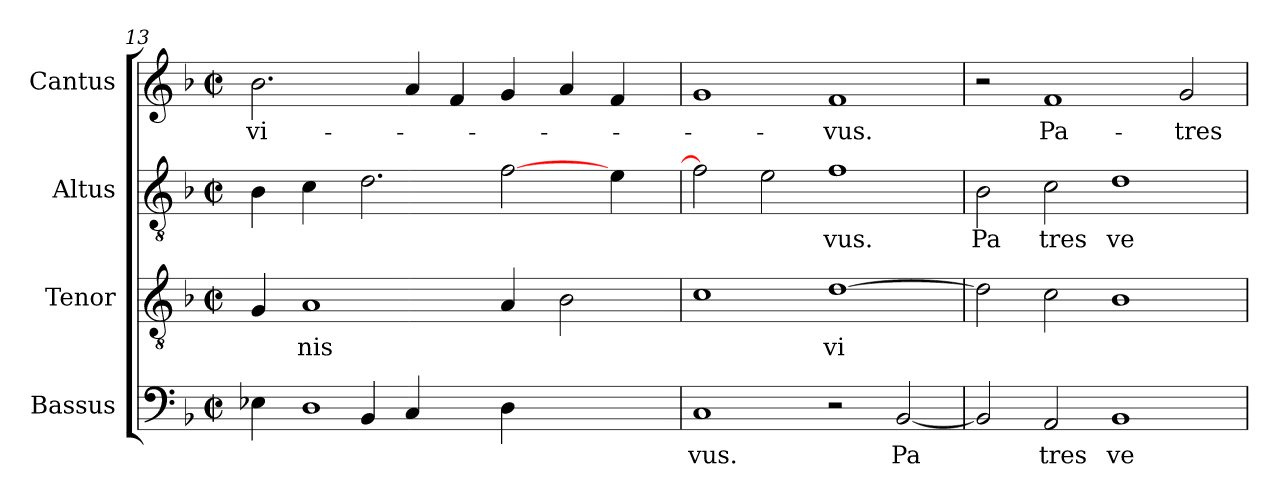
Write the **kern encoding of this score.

**kern	**text	**kern	**text	**kern	**text	**kern	**text
*part4	*part4	*part3	*part3	*part2	*part2	*part1	*part1
*staff4	*staff4	*staff3	*staff3	*staff2	*staff2	*staff1	*staff1
*I"Bassus	*	*I"Tenor	*	*I"Altus	*	*I"Cantus	*
!!LO:LB:g=z
*clefF4	*	*clefGv2	*	*clefGv2	*	*clefG2	*
*k[b-]	*	*k[b-]	*	*k[b-]	*	*k[b-]	*
*F:	*	*F:	*	*F:	*	*F:	*
*M2/2	*	*M2/2	*	*M2/2	*	*M2/2	*
*met(c|)	*	*met(c|)	*	*met(c|)	*	*met(c|)	*
=13	=13	=13	=13	=13	=13	=13	=13
*^	*	*	*	*	*	*	*
!	!	!	!	!	!	!	!	!LO:LY:b:cj
*	*^	*	*^	*	*	*	*	*
2ryy	4E-X\	64ryy	.	4G/	4ryy	.	4B-\	.	2.b-\	vi-
.	.	1ryy	.	.	.	.	.	.	.	.
!	!	!	!	!	!	!LO:LY:b:cj	!	!	!	!
.	1D	.	.	1A	16..ryy	-nis	4c\	.	.	.
.	.	.	.	.	1ryy	.	.	.	.	.
4BB-/	.	.	.	.	.	.	2.d\	.	.	.
4C/	.	.	.	.	.	.	.	.	4a/	.
2ryy	.	.	.	.	.	.	.	.	4f/	.
.	.	2ryy	.	.	.	.	.	.	.	.
.	4D\	.	.	4A/	.	.	[>2f\	.	4g/	.
.	.	.	.	.	2ryy	.	.	.	.	.
2ryy	2ryy	.	.	2B-\	.	.	.	.	4a/	.
.	.	4ryy	.	.	.	.	.	.	.	.
.	.	.	.	.	.	.	4e\	.	4f/	.
.	.	8...ryy	.	.	.	.	.	.	.	.
.	.	.	.	.	8ryy	.	.	.	.	.
.	.	.	.	.	64ryy	.	.	.	.	.
=14	=14	=14	=14	=14	=14	=14	=14	=14	=14	=14
!	!	!	!LO:LY:b:cj	!	!	!	!	!	!	!
*v	*v	*v	*	*	*	*	*	*	*	*
*	*	*v	*v	*	*	*	*	*
1C	-vus.	1c	.	2f\]	.	1g	.
.	.	.	.	2e\	.	.	.
!	!	!	!LO:LY:b:cj	!	!LO:LY:b:cj	!	!LO:LY:b:cj
2r	.	[>1d	vi	1f	-vus.	1f	-vus.
!	!LO:LY:b	!	!	!	!	!	!
[<2BB-/	Pa	.	.	.	.	.	.
=15	=15	=15	=15	=15	=15	=15	=15
!	!	!	!	!	!LO:LY:b:cj	!	!
2BB-/]	.	2d\]	.	2B-\	Pa	2r	.
!	!LO:LY:b:cj	!	!	!	!LO:LY:b:cj	!	!LO:LY:b:cj
2AA/	tres	2c\	.	2c\	tres	1f	Pa-
!	!LO:LY:b:cj	!	!	!	!LO:LY:b:cj	!	!
1BB-	ve	1B-	.	1d	ve	.	.
!	!	!	!	!	!	!	!LO:LY:b:cj
.	.	.	.	.	.	2g/	-tres
=	=	=	=	=	=	=	=
*-	*-	*-	*-	*-	*-	*-	*-
